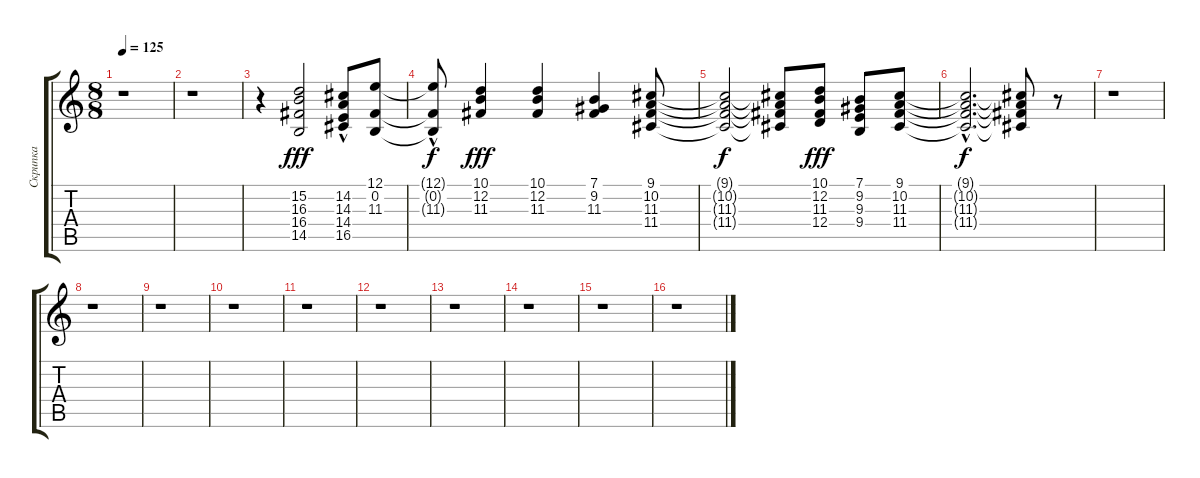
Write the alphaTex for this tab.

\track ("Скрипка" "Скрипка") {instrument stringensemble1}
\staff {score tabs}
\tuning (E4 B3 G3 D3 A2 E2) {hide}
\ts (8 8)
\tempo 125
\clef g2
\ks c
r.1{dy fff} |
r.1 |
r.4 (15.2 16.3 16.4 14.5).2 (14.2{hac} 14.3 14.4 16.5).8 (12.1 0.2 11.3).8 |
(12.1{t} 0.2{hac t} 11.3{t}).8{dy f} (10.1 12.2 11.3).4{dy fff} (10.1 12.2 11.3).4 (7.1 9.2 11.3).4 (9.1 10.2 11.3 11.4).8 |
(9.1{t} 10.2{t} 11.3{t} 11.4{t}).2{dy f} (9.1{t} 10.2{t} 11.3{t} 11.4{t}).8 (10.1 12.2 11.3 12.4).8{dy fff} (7.1 9.2 9.3 9.4).8 (9.1 10.2 11.3 11.4).8 |
(9.1{hac t} 10.2{hac t} 11.3{hac t} 11.4{hac t}).2{d dy f} (9.1{t} 10.2{t} 11.3{t} 11.4{t}).8 r.8 |
r.1 |
r.1 |
r.1 |
r.1 |
r.1 |
r.1 |
r.1 |
r.1 |
r.1 |
r.1
